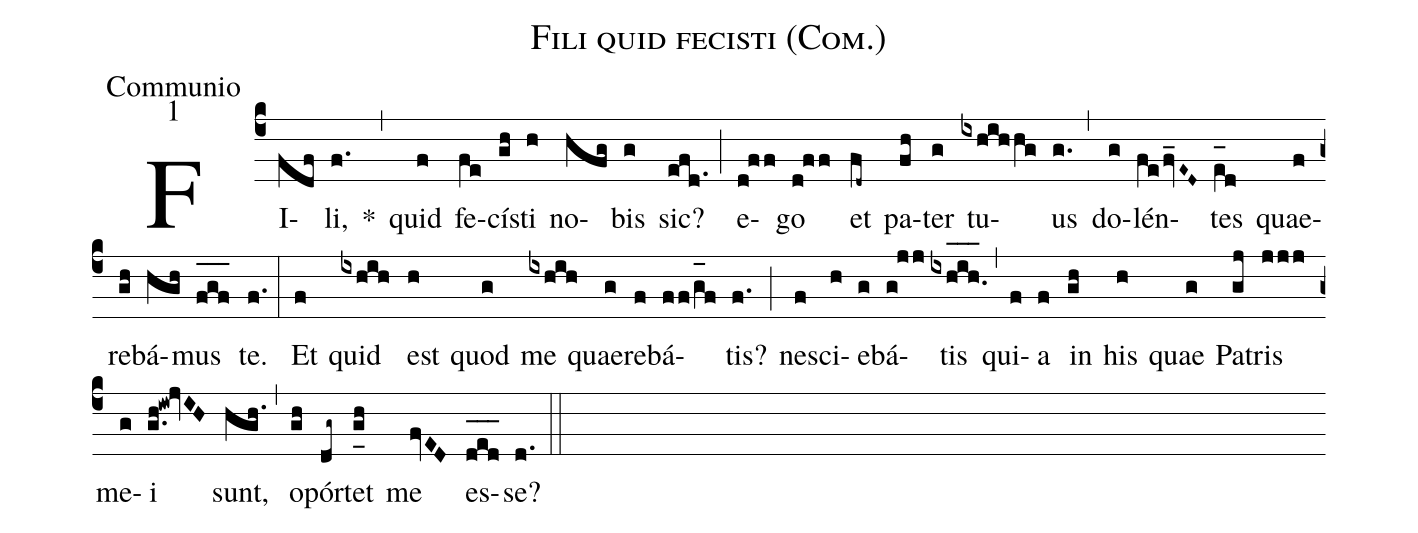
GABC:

name:Fili quid fecisti (Com.);
office-part:Communio;
mode:1;
%%
(c4) FI(fdf)li,(f.) *(,) quid(f) fe(fe)cí(gh)sti(h) no(hfg)bis(g) sic?(efd.1) (;) e(d!ff)go(d!ff) et(fd~) pa(fh)ter(g) tu(ixhihhg)us(g.) (,) do(g)lén(fefv_E~D~)tes(e_[oh:h][ll:1]d) quae(f)re(gh)bá(hgh)mus(f_[oh:h]g_[oh:h]f_[oh:h]) te.(f.) (:) Et(f) quid(ixhih) est(h) quod(g) me(ixhih) quae(g)re(f)bá(ff/g_[oh:h]f)tis?(f.) (;) ne(f)sci(h)e(g)bá(g!jj)tis(ixh_[oh:h]i_[oh:h]h._[oh:h]) (,) qui(f)a(f) in(gh) his(h) quae(g) Pa(gj)tris(jjj) me(g)i(g.h!iw!jvIH) sunt,(hgh.) (,) o(gh)pór(dg~)tet(g_[uh:l]h) me(fvED) es(d_[oh:h]e_[oh:h]d_[oh:h])se?(d.) (::)
